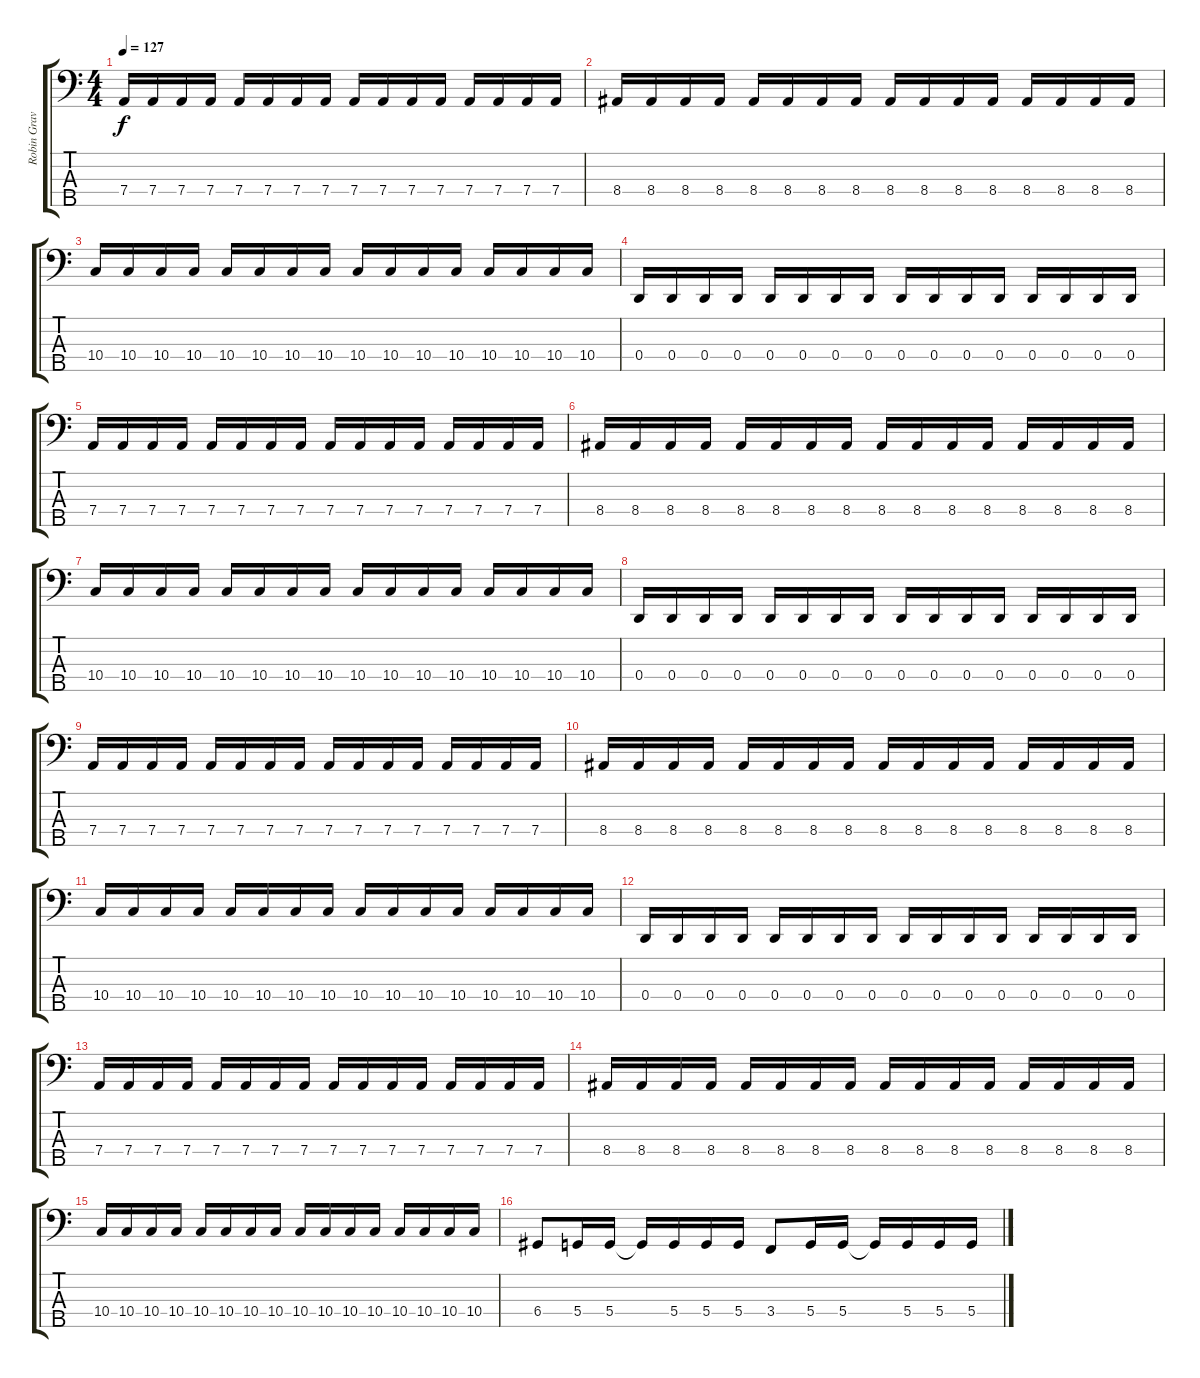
\track ("Robin Graves" "Robin Grav") {instrument electricbasspick}
\staff {score tabs}
\tuning (F2 C2 G1 D1 A0) {hide}
\ts (4 4)
\tempo 127
\clef f4
\ks c
7.4.16{dy f} 7.4.16 7.4.16 7.4.16 7.4.16 7.4.16 7.4.16 7.4.16 7.4.16 7.4.16 7.4.16 7.4.16 7.4.16 7.4.16 7.4.16 7.4.16 |
8.4.16 8.4.16 8.4.16 8.4.16 8.4.16 8.4.16 8.4.16 8.4.16 8.4.16 8.4.16 8.4.16 8.4.16 8.4.16 8.4.16 8.4.16 8.4.16 |
10.4.16 10.4.16 10.4.16 10.4.16 10.4.16 10.4.16 10.4.16 10.4.16 10.4.16 10.4.16 10.4.16 10.4.16 10.4.16 10.4.16 10.4.16 10.4.16 |
0.4.16 0.4.16 0.4.16 0.4.16 0.4.16 0.4.16 0.4.16 0.4.16 0.4.16 0.4.16 0.4.16 0.4.16 0.4.16 0.4.16 0.4.16 0.4.16 |
7.4.16 7.4.16 7.4.16 7.4.16 7.4.16 7.4.16 7.4.16 7.4.16 7.4.16 7.4.16 7.4.16 7.4.16 7.4.16 7.4.16 7.4.16 7.4.16 |
8.4.16 8.4.16 8.4.16 8.4.16 8.4.16 8.4.16 8.4.16 8.4.16 8.4.16 8.4.16 8.4.16 8.4.16 8.4.16 8.4.16 8.4.16 8.4.16 |
10.4.16 10.4.16 10.4.16 10.4.16 10.4.16 10.4.16 10.4.16 10.4.16 10.4.16 10.4.16 10.4.16 10.4.16 10.4.16 10.4.16 10.4.16 10.4.16 |
0.4.16 0.4.16 0.4.16 0.4.16 0.4.16 0.4.16 0.4.16 0.4.16 0.4.16 0.4.16 0.4.16 0.4.16 0.4.16 0.4.16 0.4.16 0.4.16 |
7.4.16 7.4.16 7.4.16 7.4.16 7.4.16 7.4.16 7.4.16 7.4.16 7.4.16 7.4.16 7.4.16 7.4.16 7.4.16 7.4.16 7.4.16 7.4.16 |
8.4.16 8.4.16 8.4.16 8.4.16 8.4.16 8.4.16 8.4.16 8.4.16 8.4.16 8.4.16 8.4.16 8.4.16 8.4.16 8.4.16 8.4.16 8.4.16 |
10.4.16 10.4.16 10.4.16 10.4.16 10.4.16 10.4.16 10.4.16 10.4.16 10.4.16 10.4.16 10.4.16 10.4.16 10.4.16 10.4.16 10.4.16 10.4.16 |
0.4.16 0.4.16 0.4.16 0.4.16 0.4.16 0.4.16 0.4.16 0.4.16 0.4.16 0.4.16 0.4.16 0.4.16 0.4.16 0.4.16 0.4.16 0.4.16 |
7.4.16 7.4.16 7.4.16 7.4.16 7.4.16 7.4.16 7.4.16 7.4.16 7.4.16 7.4.16 7.4.16 7.4.16 7.4.16 7.4.16 7.4.16 7.4.16 |
8.4.16 8.4.16 8.4.16 8.4.16 8.4.16 8.4.16 8.4.16 8.4.16 8.4.16 8.4.16 8.4.16 8.4.16 8.4.16 8.4.16 8.4.16 8.4.16 |
10.4.16 10.4.16 10.4.16 10.4.16 10.4.16 10.4.16 10.4.16 10.4.16 10.4.16 10.4.16 10.4.16 10.4.16 10.4.16 10.4.16 10.4.16 10.4.16 |
6.4.8 5.4.16 5.4.16 5.4{t}.16 5.4.16 5.4.16 5.4.16 3.4.8 5.4.16 5.4.16 5.4{t}.16 5.4.16 5.4.16 5.4.16
